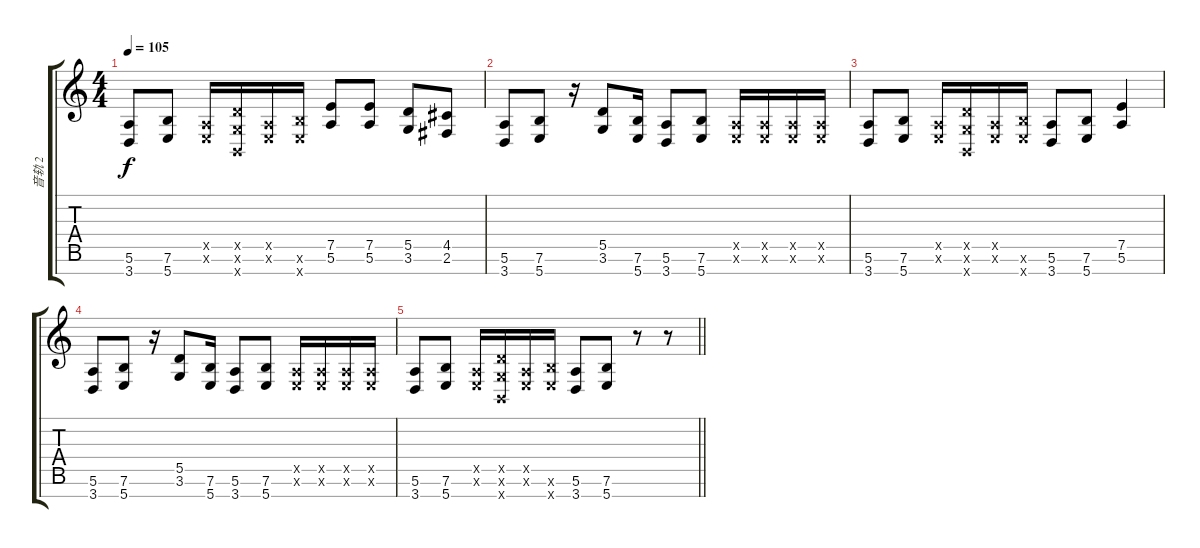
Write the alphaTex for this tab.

\track ("音轨 2" "音轨 2") {instrument distortionguitar}
\staff {score tabs}
\tuning (E4 B3 G3 D3 A2 E2 B1) {hide}
\ts (4 4)
\tempo 105
\clef g2
\ks c
(5.6 3.7).8{dy f} (7.6 5.7).8 (0.5{x} 0.6{x}).16 (5.5{x} 3.6{x} 0.7{x}).16 (0.5{x} 0.6{x}).16 (7.6{x} 5.7{x}).16 (7.5 5.6).8 (7.5 5.6).8 (5.5 3.6).8 (4.5 2.6).8 |
(5.6 3.7).8 (7.6 5.7).8 r.16 (5.5 3.6).8 (7.6 5.7).16 (5.6 3.7).8 (7.6 5.7).8 (0.5{x} 0.6{x}).16 (0.5{x} 0.6{x}).16 (0.5{x} 0.6{x}).16 (0.5{x} 0.6{x}).16 |
(5.6 3.7).8 (7.6 5.7).8 (0.5{x} 0.6{x}).16 (5.5{x} 3.6{x} 0.7{x}).16 (0.5{x} 0.6{x}).16 (7.6{x} 5.7{x}).16 (5.6 3.7).8 (7.6 5.7).8 (7.5 5.6).4 |
(5.6 3.7).8 (7.6 5.7).8 r.16 (5.5 3.6).8 (7.6 5.7).16 (5.6 3.7).8 (7.6 5.7).8 (0.5{x} 0.6{x}).16 (0.5{x} 0.6{x}).16 (0.5{x} 0.6{x}).16 (0.5{x} 0.6{x}).16 |
\barLineRight lightlight
(5.6 3.7).8 (7.6 5.7).8 (0.5{x} 0.6{x}).16 (5.5{x} 3.6{x} 0.7{x}).16 (0.5{x} 0.6{x}).16 (7.6{x} 5.7{x}).16 (5.6 3.7).8 (7.6 5.7).8 r.8 r.8
